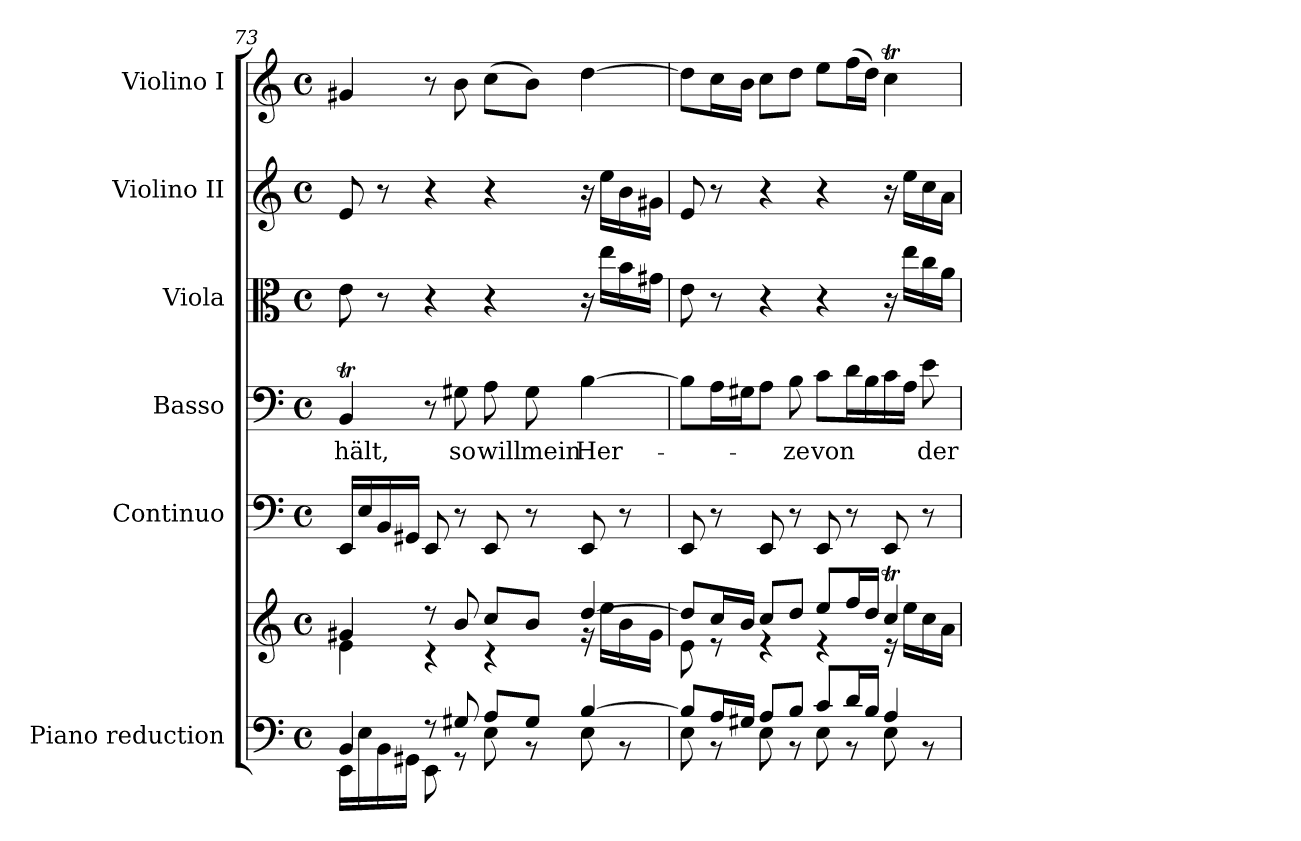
**kern	**kern	**kern	**kern	**text	**kern	**kern	**kern
*part6	*part6	*part5	*part4	*part4	*part3	*part2	*part1
*staff7	*staff6	*staff5	*staff4	*staff4	*staff3	*staff2	*staff1
*I"Piano reduction	*	*I"Continuo	*I"Basso	*	*I"Viola	*I"Violino II	*I"Violino I
*I'Pno	*	*	*	*	*I'Vla	*I'Vln	*I'Vln
*clefF4	*clefG2	*clefF4	*clefF4	*	*clefC3	*clefG2	*clefG2
*k[]	*k[]	*k[]	*k[]	*	*k[]	*k[]	*k[]
*M4/4	*M4/4	*M4/4	*M4/4	*	*M4/4	*M4/4	*M4/4
*met(c)	*met(c)	*met(c)	*met(c)	*	*met(c)	*met(c)	*met(c)
=73	=73	=73	=73	=73	=73	=73	=73
*^	*^	*	*	*	*	*	*
!	!	!	!	!	!	!LO:LY:b	!	!	!
4BB/	16EE\LL	4g#X/	4e\	16EE/LL	4BBt/	hält,	8e\	8e/	4g#X/
.	16E\	.	.	16E/	.	.	.	.	.
.	16BB\	.	.	16BB/	.	.	8r	8r	.
.	16GG#X\JJ	.	.	16GG#X/JJ	.	.	.	.	.
8r	8EE\	8r	4r	8EE/	8r	.	4r	4r	8r
!	!	!	!	!	!	!LO:LY:b	!	!	!
8G#X/	8r	8b/	.	8r	8G#X\	so	.	.	8b\
!	!	!	!	!	!	!LO:LY:b	!	!	!
8A/L	8E\	8cc/L	4r	8EE/	8A\	will	4r	4r	(8cc\L
!	!	!	!	!	!	!LO:LY:b	!	!	!
8G#/J	8r	8b/J	.	8r	8G#\	mein	.	.	8b\J)
!	!	!	!	!	!	!LO:LY:b	!	!	!
[4B/	8E\	[4dd/	16r	8EE/	[4B\	Her-	16r	16r	[4dd\
.	.	.	16ee\LL	.	.	.	16ee\LL	16ee\LL	.
.	8r	.	16b\	8r	.	.	16b\	16b\	.
.	.	.	16g#\JJ	.	.	.	16g#X\JJ	16g#X\JJ	.
=74	=74	=74	=74	=74	=74	=74	=74	=74	=74
8B/L]	8E\	8dd/L]	8e\	8EE/	8B\L]	.	8e\	8e/	8dd\L]
16A/L	8r	16cc/L	8r	8r	16A\L	.	8r	8r	16cc\L
16G#X/JJ	.	16b/JJ	.	.	16G#X\J	.	.	.	16b\JJ
8A/L	8E\	8cc/L	4r	8EE/	8A\J	.	4r	4r	8cc\L
!	!	!	!	!	!	!LO:LY:b	!	!	!
8B/J	8r	8dd/J	.	8r	8B\	-ze	.	.	8dd\J
!	!	!	!	!	!	!LO:LY:b	!	!	!
8c/L	8E\	8ee/L	4r	8EE/	8c\L	von	4r	4r	8ee\L
16d/L	8r	16ff/L	.	8r	16d\L	.	.	.	(16ff\L
16B/JJ	.	16dd/JJ	.	.	16B\	.	.	.	16dd\JJ)
4A/	8E\	4ccT/	16r	8EE/	16c\	.	16r	16r	4ccT\
.	.	.	16ee\LL	.	16A\JJ	.	16ee\LL	16ee\LL	.
!	!	!	!	!	!	!LO:LY:b	!	!	!
.	8r	.	16cc\	8r	8e\	der	16cc\	16cc\	.
.	.	.	16a\JJ	.	.	.	16a\JJ	16a\JJ	.
*v	*v	*	*	*	*	*	*	*	*
*	*v	*v	*	*	*	*	*	*
=	=	=	=	=	=	=	=
*-	*-	*-	*-	*-	*-	*-	*-
